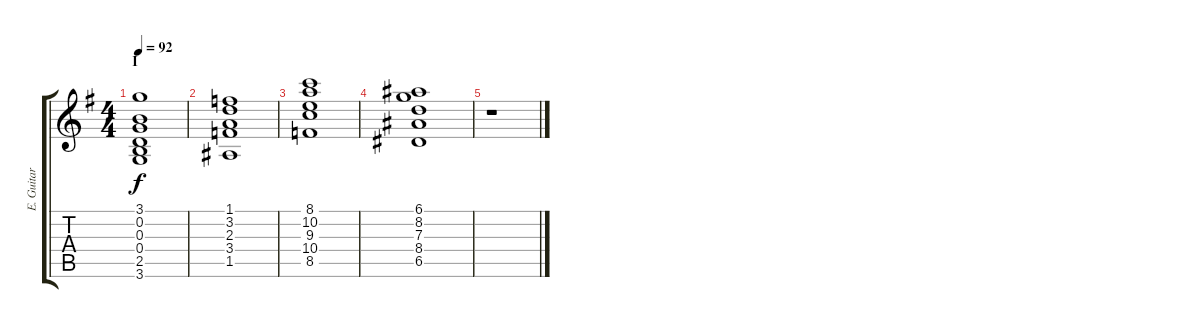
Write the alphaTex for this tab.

\track ("E. Guitar I" "E. Guitar ") {instrument overdrivenguitar}
\staff {score tabs}
\tuning (E4 B3 G3 D3 A2 E2) {hide}
\ts (4 4)
\section ("" "I")
\tempo 92
\clef g2
\ks g
(3.1 0.2 0.3 0.4 2.5 3.6).1{dy f} |
(1.1 3.2 2.3 3.4 1.5).1 |
(8.1 10.2 9.3 10.4 8.5).1 |
(6.1 8.2 7.3 8.4 6.5).1 |
r.1
